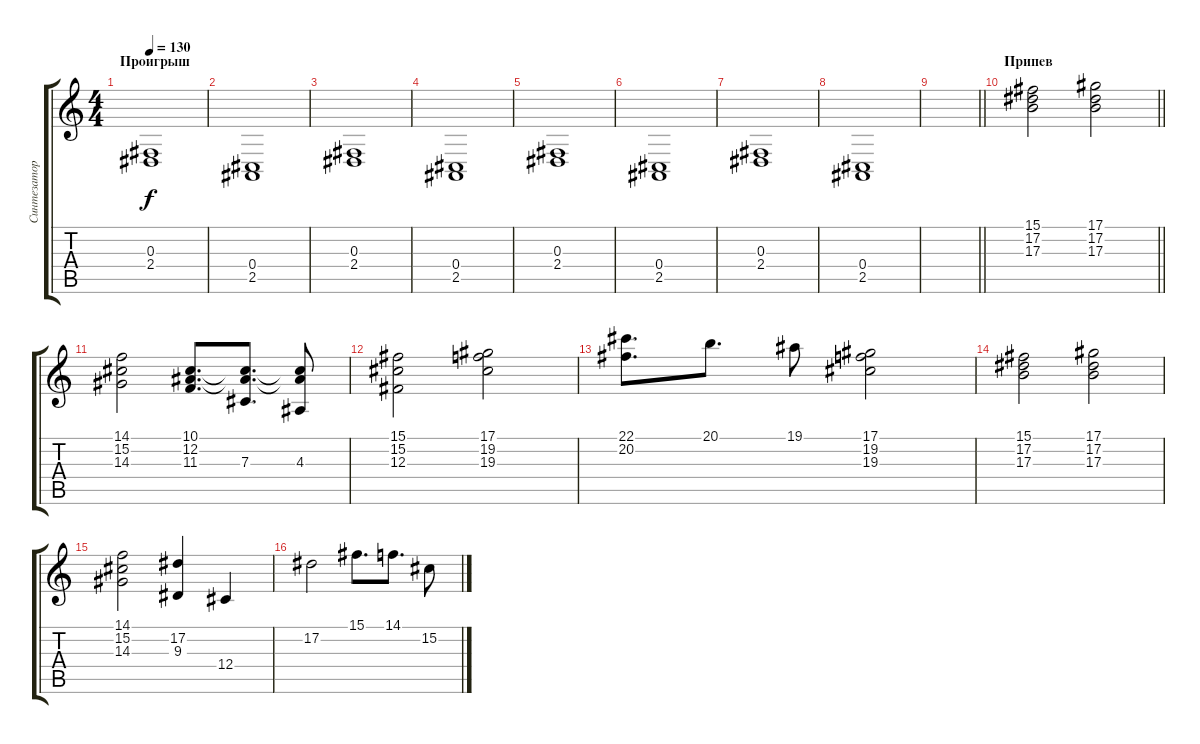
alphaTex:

\track ("Синтезатор 1" "Синтезатор") {instrument stringensemble1}
\staff {score tabs}
\tuning (Eb4 Bb3 Gb3 Db3 Ab2 Eb2) {hide}
\ts (4 4)
\section ("" "Проигрыш")
\tempo 130
\clef g2
\ks c
(0.3 2.4).1{dy f} |
(0.4 2.5).1 |
(0.3 2.4).1 |
(0.4 2.5).1 |
(0.3 2.4).1 |
(0.4 2.5).1 |
(0.3 2.4).1 |
(0.4 2.5).1 |
\barLineRight lightlight
|
\section ("" "Припев")
\barLineRight lightlight
(15.1 17.2 17.3).2{volume 11} (17.1 17.2 17.3).2 |
\section ("" "")
(14.1 15.2 14.3).2 (10.1 12.2 11.3).8{d} (10.1{t} 12.2{t} 7.3).8{d} (10.1{t} 12.2{t} 4.3).8 |
(15.1 15.2 12.3).2 (17.1 19.2 19.3).2 |
(22.1 20.2).8{d} 20.1.8{d} 19.1.8 (17.1 19.2 19.3).2 |
(15.1 17.2 17.3).2 (17.1 17.2 17.3).2 |
(14.1 15.2 14.3).2 (17.2 9.3).4 12.4.4 |
17.2.2 15.1.8{d} 14.1.8{d} 15.2.8
